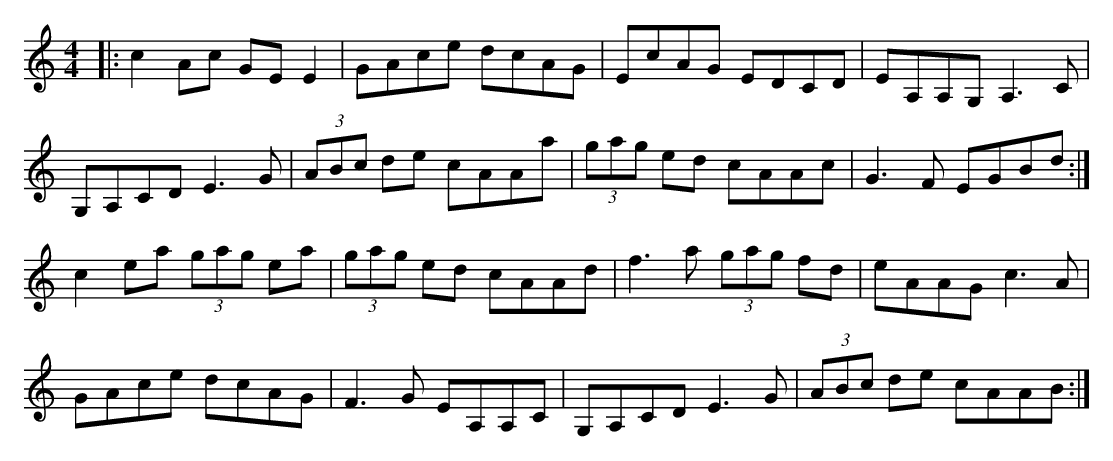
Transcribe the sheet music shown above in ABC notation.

X:1
M:4/4
K:C
|:c2Ac GEE2|GAce dcAG|EcAG EDCD|EA,A,G, A,3C|
G,A,CD E3G|(3ABc de cAAa|(3gag ed cAAc|G3F EGBd:|
c2ea (3gag ea|(3gag ed cAAd|f3a (3gag fd|eAAG c3A|
GAce dcAG|F3G EA,A,C|G,A,CD E3G|(3ABc de cAAB:|
